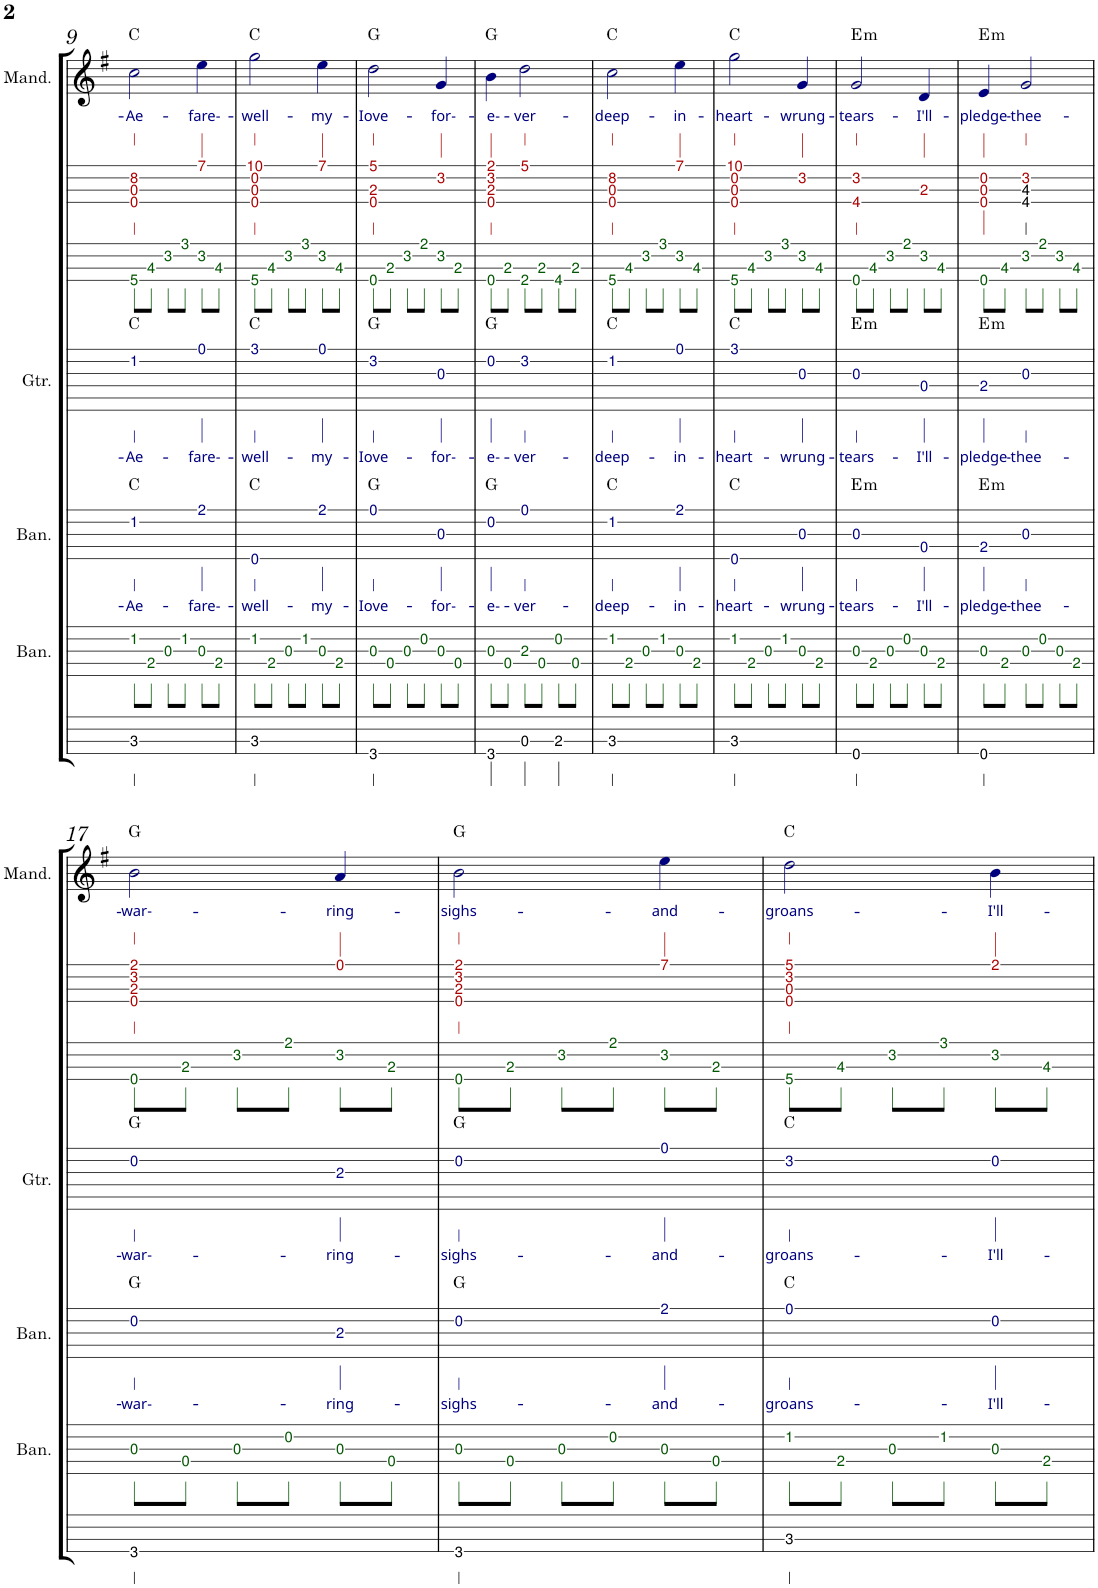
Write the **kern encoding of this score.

**kern	**kern	**kern	**text	**harte	**kern	**text	**harte	**kern	**kern	**kern	**text	**harte
*part7	*part6	*part5	*part5	*part5	*part4	*part4	*part4	*part3	*part2	*part1	*part1	*part1
*staff7	*staff6	*staff5	*staff5	*	*staff4	*staff4	*	*staff3	*staff2	*staff1	*staff1	*
*I"Bass Ukulele	*I"Banjo	*I"Banjo	*	*	*I"Guitar	*	*	*I"Ukulele	*I"Ukulele	*I"Mandolin	*	*
*	*I'Ban.	*I'Ban.	*	*	*I'Gtr.	*	*	*	*	*I'Mand.	*	*
!!LO:PB:g=z
*	*	*	*	*	*	*	*	*	*	*clefG2	*	*
*	*Trd7c12	*Trd7c12	*	*	*	*	*	*	*	*	*	*
*k[f#]	*k[f#]	*k[f#]	*	*	*k[f#]	*	*	*k[f#]	*k[f#]	*k[f#]	*	*
*G:	*G:	*G:	*	*	*G:	*	*	*G:	*G:	*G:	*	*
*M3/4	*M3/4	*M3/4	*	*	*M3/4	*	*	*M3/4	*M3/4	*M3/4	*	*
=9	=9	=9	=9	=9	=9	=9	=9	=9	=9	=9	=9	=9
!	!	!	!LO:LY:b:color=#00007F	!	!	!LO:LY:b:color=#00007F	!	!	!	!	!LO:LY:b:color=#00007F	!
*	*	*	*	*	*	*	*	*	*^	*	*	*
2CC\	8ci\L	2cj\	-Ae-	C:maj	2cj\	-Ae-	C:maj	8ci\L	2ccZ/	2GZ\ 2cZ\	2ccj\	-Ae-	C:maj
.	8Ei\J	.	.	.	.	.	.	8ei\J	.	.	.	.	.
.	8Gi\L	.	.	.	.	.	.	8gi\L	.	.	.	.	.
.	8ci\J	.	.	.	.	.	.	8cci\J	.	.	.	.	.
!	!	!	!LO:LY:b:color=#00007F	!	!	!LO:LY:b:color=#00007F	!	!	!	!	!	!LO:LY:b:color=#00007F	!
4ryy	8Gi\L	4ej\	-fare--	.	4ej\	-fare--	.	8gi\L	4eeZ/	4ryy	4eej\	-fare--	.
.	8Ei\J	.	.	.	.	.	.	8ei\J	.	.	.	.	.
=10	=10	=10	=10	=10	=10	=10	=10	=10	=10	=10	=10	=10	=10
!	!	!	!LO:LY:b:color=#00007F	!	!	!LO:LY:b:color=#00007F	!	!	!	!	!	!LO:LY:b:color=#00007F	!
2CC\	8ci\L	2gj\	-well-	C:maj	2gj\	-well-	C:maj	8ci\L	2ggZ/	2GZ\ 2cZ\ 2eZ\	2ggj\	-well-	C:maj
.	8Ei\J	.	.	.	.	.	.	8ei\J	.	.	.	.	.
.	8Gi\L	.	.	.	.	.	.	8gi\L	.	.	.	.	.
.	8ci\J	.	.	.	.	.	.	8cci\J	.	.	.	.	.
!	!	!	!LO:LY:b:color=#00007F	!	!	!LO:LY:b:color=#00007F	!	!	!	!	!	!LO:LY:b:color=#00007F	!
4ryy	8Gi\L	4ej\	-my-	.	4ej\	-my-	.	8gi\L	4eeZ/	4ryy	4eej\	-my-	.
.	8Ei\J	.	.	.	.	.	.	8ei\J	.	.	.	.	.
=11	=11	=11	=11	=11	=11	=11	=11	=11	=11	=11	=11	=11	=11
!	!	!	!LO:LY:b:color=#00007F	!	!	!LO:LY:b:color=#00007F	!	!	!	!	!	!LO:LY:b:color=#00007F	!
2GGG\	8Gi\L	2dj\	-Iove-	G:maj	2dj\	-Iove-	G:maj	8Gi\L	2ddZ/	2GZ\ 2dZ\	2ddj\	-Iove-	G:maj
.	8Di\J	.	.	.	.	.	.	8di\J	.	.	.	.	.
.	8Gi\L	.	.	.	.	.	.	8gi\L	.	.	.	.	.
.	8Bi\J	.	.	.	.	.	.	8bi\J	.	.	.	.	.
!	!	!	!LO:LY:b:color=#00007F	!	!	!LO:LY:b:color=#00007F	!	!	!	!	!	!LO:LY:b:color=#00007F	!
4ryy	8Gi\L	4Gj\	-for--	.	4Gj\	-for--	.	8gi\L	4gZ/	4ryy	4gj/	-for--	.
.	8Di\J	.	.	.	.	.	.	8di\J	.	.	.	.	.
=12	=12	=12	=12	=12	=12	=12	=12	=12	=12	=12	=12	=12	=12
!	!	!	!LO:LY:b:color=#00007F	!	!	!LO:LY:b:color=#00007F	!	!	!	!	!	!LO:LY:b:color=#00007F	!
4GGG\	8Gi\L	4Bj\	-e--	G:maj	4Bj\	-e--	G:maj	8Gi\L	4bZ/	2GZ\ 2dZ\ 2gZ\	4bj\	-e--	G:maj
.	8Di\J	.	.	.	.	.	.	8di\J	.	.	.	.	.
!	!	!	!LO:LY:b:color=#00007F	!	!	!LO:LY:b:color=#00007F	!	!	!	!	!	!LO:LY:b:color=#00007F	!
4AAA\	8Ai\L	2dj\	-ver-	.	2dj\	-ver-	.	8Ai\L	2ddZ/	.	2ddj\	-ver-	.
.	8Di\J	.	.	.	.	.	.	8di\J	.	.	.	.	.
4BBB\	8Bi\L	.	.	.	.	.	.	8Bi\L	.	4ryy	.	.	.
.	8Di\J	.	.	.	.	.	.	8di\J	.	.	.	.	.
=13	=13	=13	=13	=13	=13	=13	=13	=13	=13	=13	=13	=13	=13
!	!	!	!LO:LY:b:color=#00007F	!	!	!LO:LY:b:color=#00007F	!	!	!	!	!	!LO:LY:b:color=#00007F	!
2CC\	8ci\L	2cj\	-deep-	C:maj	2cj\	-deep-	C:maj	8ci\L	2ccZ/	2GZ\ 2cZ\	2ccj\	-deep-	C:maj
.	8Ei\J	.	.	.	.	.	.	8ei\J	.	.	.	.	.
.	8Gi\L	.	.	.	.	.	.	8gi\L	.	.	.	.	.
.	8ci\J	.	.	.	.	.	.	8cci\J	.	.	.	.	.
!	!	!	!LO:LY:b:color=#00007F	!	!	!LO:LY:b:color=#00007F	!	!	!	!	!	!LO:LY:b:color=#00007F	!
4ryy	8Gi\L	4ej\	-in-	.	4ej\	-in-	.	8gi\L	4eeZ/	4ryy	4eej\	-in-	.
.	8Ei\J	.	.	.	.	.	.	8ei\J	.	.	.	.	.
=14	=14	=14	=14	=14	=14	=14	=14	=14	=14	=14	=14	=14	=14
!	!	!	!LO:LY:b:color=#00007F	!	!	!LO:LY:b:color=#00007F	!	!	!	!	!	!LO:LY:b:color=#00007F	!
2CC\	8ci\L	2gj\	-heart-	C:maj	2gj\	-heart-	C:maj	8ci\L	2ggZ/	2GZ\ 2cZ\ 2eZ\	2ggj\	-heart-	C:maj
.	8Ei\J	.	.	.	.	.	.	8ei\J	.	.	.	.	.
.	8Gi\L	.	.	.	.	.	.	8gi\L	.	.	.	.	.
.	8ci\J	.	.	.	.	.	.	8cci\J	.	.	.	.	.
!	!	!	!LO:LY:b:color=#00007F	!	!	!LO:LY:b:color=#00007F	!	!	!	!	!	!LO:LY:b:color=#00007F	!
4ryy	8Gi\L	4Gj\	-wrung-	.	4Gj\	-wrung-	.	8gi\L	4gZ/	4ryy	4gj/	-wrung-	.
.	8Ei\J	.	.	.	.	.	.	8ei\J	.	.	.	.	.
=15	=15	=15	=15	=15	=15	=15	=15	=15	=15	=15	=15	=15	=15
!	!	!	!LO:LY:b:color=#00007F	!LO:H:kt=m	!	!LO:LY:b:color=#00007F	!LO:H:kt=m	!	!	!	!	!LO:LY:b:color=#00007F	!LO:H:kt=m
2EEE\	8Gi\L	2Gj\	-tears-	E:min	2Gj\	-tears-	E:min	8Gi\L	2gZ/	2BZ\	2gj/	-tears-	E:min
.	8Ei\J	.	.	.	.	.	.	8ei\J	.	.	.	.	.
.	8Gi\L	.	.	.	.	.	.	8gi\L	.	.	.	.	.
.	8Bi\J	.	.	.	.	.	.	8bi\J	.	.	.	.	.
!	!	!	!LO:LY:b:color=#00007F	!	!	!LO:LY:b:color=#00007F	!	!	!	!	!	!LO:LY:b:color=#00007F	!
4ryy	8Gi\L	4Dj\	-I'll-	.	4Dj\	-I'll-	.	8gi\L	4dZ/	4ryy	4dj/	-I'll-	.
.	8Ei\J	.	.	.	.	.	.	8ei\J	.	.	.	.	.
=16	=16	=16	=16	=16	=16	=16	=16	=16	=16	=16	=16	=16	=16
!	!	!	!LO:LY:b:color=#00007F	!LO:H:kt=m	!	!LO:LY:b:color=#00007F	!LO:H:kt=m	!	!	!	!	!LO:LY:b:color=#00007F	!LO:H:kt=m
2EEE\	8Gi\L	4Ej\	-pledge-	E:min	4Ej\	-pledge-	E:min	8Gi\L	4eZ/	4GZ\ 4cZ\	4ej/	-pledge-	E:min
.	8Ei\J	.	.	.	.	.	.	8ei\J	.	.	.	.	.
!	!	!	!LO:LY:b:color=#00007F	!	!	!LO:LY:b:color=#00007F	!	!	!	!	!	!LO:LY:b:color=#00007F	!
.	8Gi\L	2Gj\	-thee-	.	2Gj\	-thee-	.	8gi\L	2gZ/	2B\ 2e\	2gj/	-thee-	.
.	8Bi\J	.	.	.	.	.	.	8bi\J	.	.	.	.	.
4ryy	8Gi\L	.	.	.	.	.	.	8gi\L	.	.	.	.	.
.	8Ei\J	.	.	.	.	.	.	8ei\J	.	.	.	.	.
!!LO:LB:g=z
=17	=17	=17	=17	=17	=17	=17	=17	=17	=17	=17	=17	=17	=17
!	!	!	!LO:LY:b:color=#00007F	!	!	!LO:LY:b:color=#00007F	!	!	!	!	!	!LO:LY:b:color=#00007F	!
2GGG\	8Gi\L	2Bj\	-war--	G:maj	2Bj\	-war--	G:maj	8Gi\L	2bZ/	2GZ\ 2dZ\ 2gZ\	2bj\	-war--	G:maj
.	8Di\J	.	.	.	.	.	.	8di\J	.	.	.	.	.
.	8Gi\L	.	.	.	.	.	.	8gi\L	.	.	.	.	.
.	8Bi\J	.	.	.	.	.	.	8bi\J	.	.	.	.	.
!	!	!	!LO:LY:b:color=#00007F	!	!	!LO:LY:b:color=#00007F	!	!	!	!	!	!LO:LY:b:color=#00007F	!
4ryy	8Gi\L	4Aj\	-ring-	.	4Aj\	-ring-	.	8gi\L	4aZ/	4ryy	4aj/	-ring-	.
.	8Di\J	.	.	.	.	.	.	8di\J	.	.	.	.	.
=18	=18	=18	=18	=18	=18	=18	=18	=18	=18	=18	=18	=18	=18
!	!	!	!LO:LY:b:color=#00007F	!	!	!LO:LY:b:color=#00007F	!	!	!	!	!	!LO:LY:b:color=#00007F	!
2GGG\	8Gi\L	2Bj\	-sighs-	G:maj	2Bj\	-sighs-	G:maj	8Gi\L	2bZ/	2GZ\ 2dZ\ 2gZ\	2bj\	-sighs-	G:maj
.	8Di\J	.	.	.	.	.	.	8di\J	.	.	.	.	.
.	8Gi\L	.	.	.	.	.	.	8gi\L	.	.	.	.	.
.	8Bi\J	.	.	.	.	.	.	8bi\J	.	.	.	.	.
!	!	!	!LO:LY:b:color=#00007F	!	!	!LO:LY:b:color=#00007F	!	!	!	!	!	!LO:LY:b:color=#00007F	!
4ryy	8Gi\L	4ej\	-and-	.	4ej\	-and-	.	8gi\L	4eeZ/	4ryy	4eej\	-and-	.
.	8Di\J	.	.	.	.	.	.	8di\J	.	.	.	.	.
=19	=19	=19	=19	=19	=19	=19	=19	=19	=19	=19	=19	=19	=19
!	!	!	!LO:LY:b:color=#00007F	!	!	!LO:LY:b:color=#00007F	!	!	!	!	!	!LO:LY:b:color=#00007F	!
2CC\	8ci\L	2dj\	-groans-	C:maj	2dj\	-groans-	C:maj	8ci\L	2ddZ/	2GZ\ 2cZ\ 2gZ\	2ddj\	-groans-	C:maj
.	8Ei\J	.	.	.	.	.	.	8ei\J	.	.	.	.	.
.	8Gi\L	.	.	.	.	.	.	8gi\L	.	.	.	.	.
.	8ci\J	.	.	.	.	.	.	8cci\J	.	.	.	.	.
!	!	!	!LO:LY:b:color=#00007F	!	!	!LO:LY:b:color=#00007F	!	!	!	!	!	!LO:LY:b:color=#00007F	!
4ryy	8Gi\L	4Bj\	-I'll-	.	4Bj\	-I'll-	.	8gi\L	4bZ/	4ryy	4bj\	-I'll-	.
.	8Ei\J	.	.	.	.	.	.	8ei\J	.	.	.	.	.
*	*	*	*	*	*	*	*	*	*v	*v	*	*	*
=	=	=	=	=	=	=	=	=	=	=	=	=
*-	*-	*-	*-	*-	*-	*-	*-	*-	*-	*-	*-	*-
